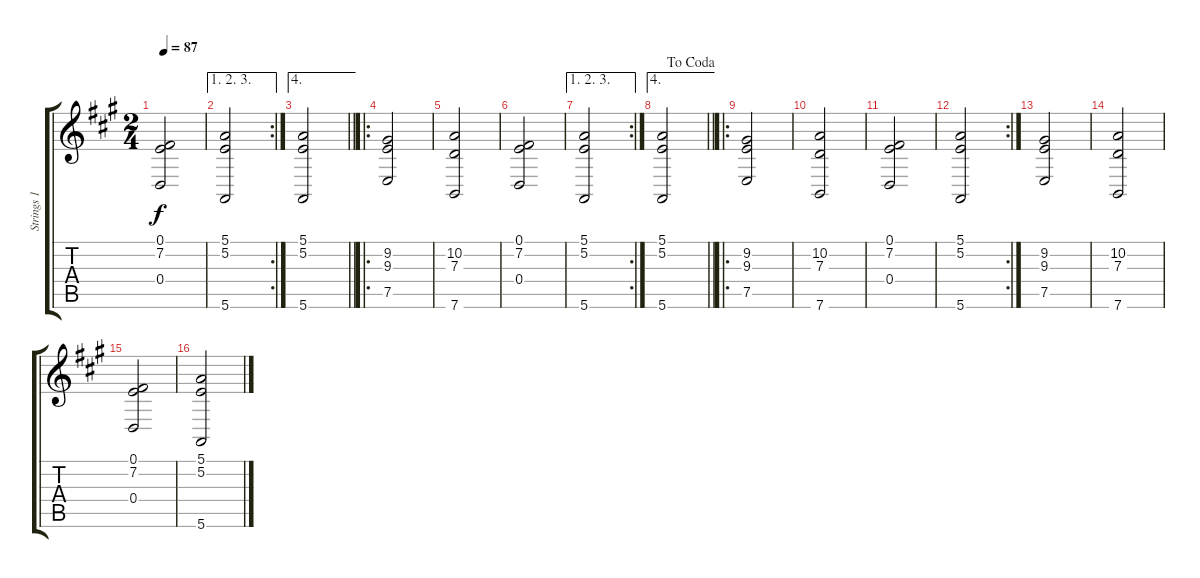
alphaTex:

\track ("Strings 1" "Strings 1") {instrument stringensemble2}
\staff {score tabs}
\tuning (E4 B3 G3 D3 A2 E2) {hide}
\ts (2 4)
\tempo 87
\clef g2
\ks a
(0.1 7.2 0.4).2{dy f} |
\ae (1 2 3)
\rc 2
(5.1 5.2 5.6).2 |
\ae 4
\barLineRight lightlight
(5.1 5.2 5.6).2 |
\ro
(9.2 9.3 7.5).2 |
(10.2 7.3 7.6).2 |
(0.1 7.2 0.4).2 |
\ae (1 2 3)
\rc 2
(5.1 5.2 5.6).2 |
\ae 4
\jump dacoda
\barLineRight lightlight
(5.1 5.2 5.6).2 |
\ro
(9.2 9.3 7.5).2 |
(10.2 7.3 7.6).2 |
(0.1 7.2 0.4).2 |
\rc 2
(5.1 5.2 5.6).2 |
(9.2 9.3 7.5).2 |
(10.2 7.3 7.6).2 |
(0.1 7.2 0.4).2 |
(5.1 5.2 5.6).2
